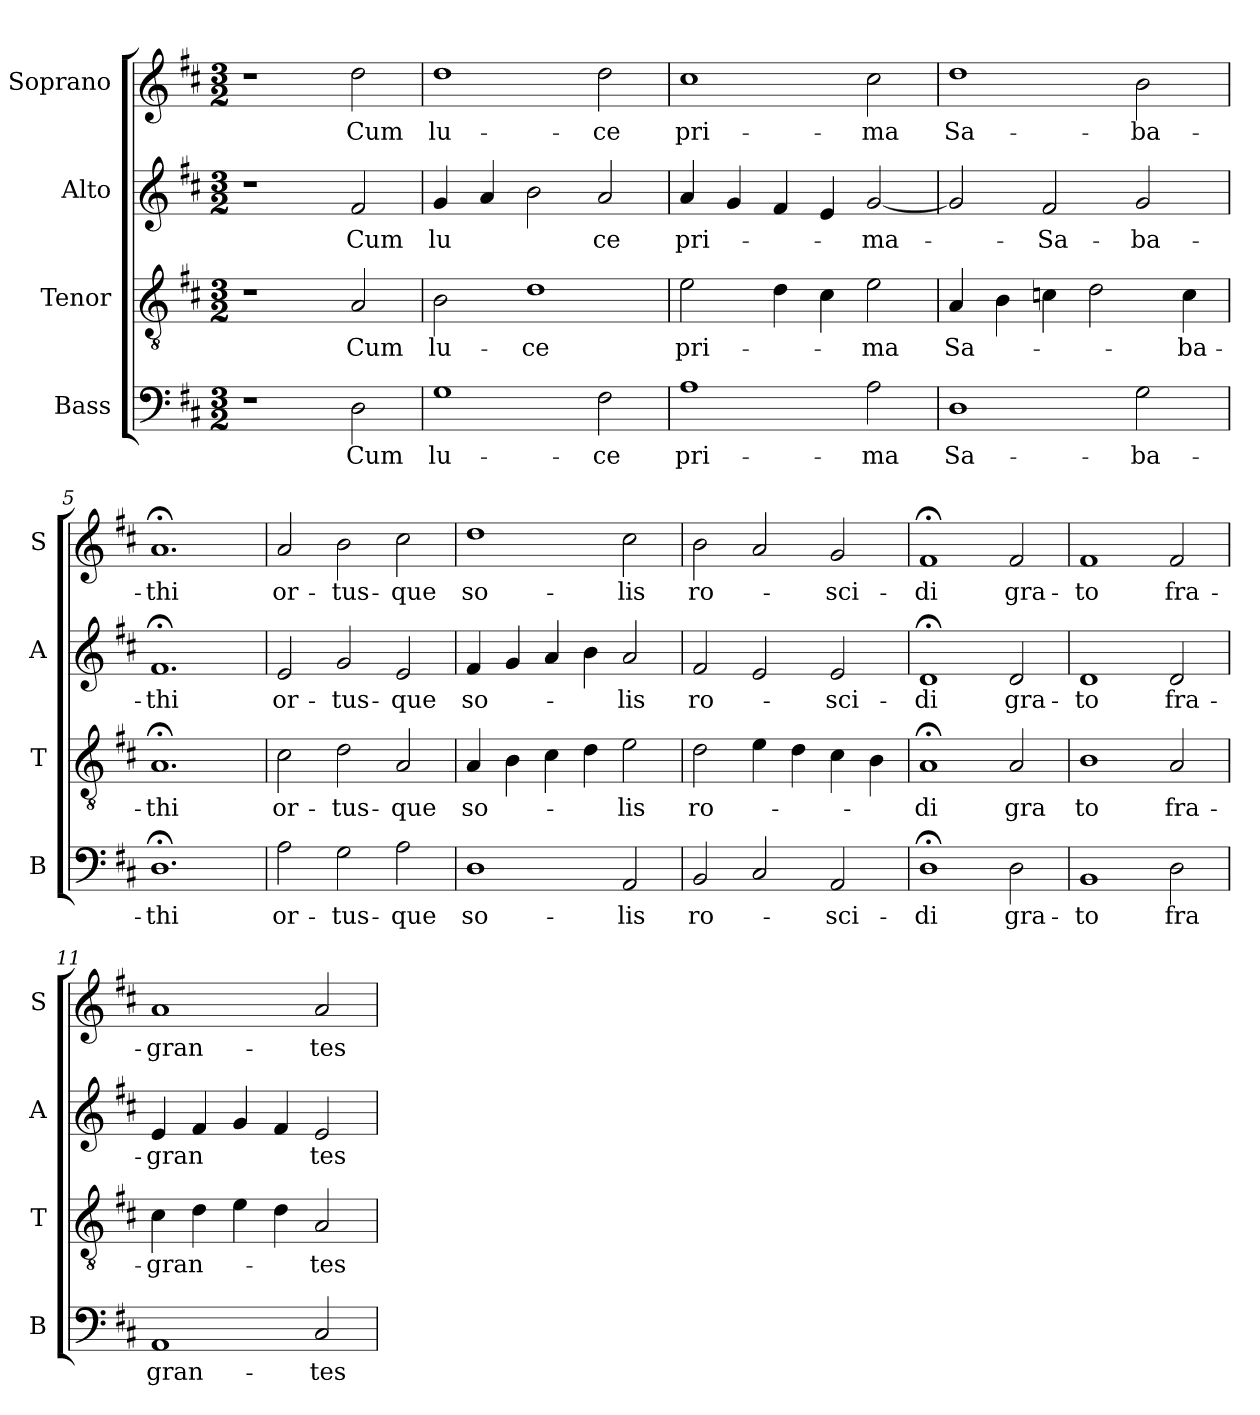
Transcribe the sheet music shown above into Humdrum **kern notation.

**kern	**text	**kern	**text	**kern	**text	**kern	**text
*part4	*part4	*part3	*part3	*part2	*part2	*part1	*part1
*staff4	*staff4	*staff3	*staff3	*staff2	*staff2	*staff1	*staff1
*I"Bass	*	*I"Tenor	*	*I"Alto	*	*I"Soprano	*
*I'B	*	*I'T	*	*I'A	*	*I'S	*
*clefF4	*	*clefGv2	*	*clefG2	*	*clefG2	*
*k[f#c#]	*	*k[f#c#]	*	*k[f#c#]	*	*k[f#c#]	*
*D:	*	*D:	*	*D:	*	*D:	*
*M3/2	*	*M3/2	*	*M3/2	*	*M3/2	*
=1	=1	=1	=1	=1	=1	=1	=1
1r	.	1r	.	1r	.	1r	.
2D\	Cum	2A/	Cum	2f#/	Cum	2dd\	Cum
=2	=2	=2	=2	=2	=2	=2	=2
1G	lu-	2B\	lu-	4g/	lu	1dd	lu-
.	.	.	.	4a/	.	.	.
.	.	1d	-ce	2b\	.	.	.
2F#\	-ce	.	.	2a/	ce	2dd\	-ce
=3	=3	=3	=3	=3	=3	=3	=3
1A	pri-	2e\	pri-	4a/	pri-	1cc#	pri-
.	.	.	.	4g/	.	.	.
.	.	4d\	.	4f#/	.	.	.
.	.	4c#\	.	4e/	.	.	.
2A\	-ma	2e\	-ma	[2g/	-ma-	2cc#\	-ma
=4	=4	=4	=4	=4	=4	=4	=4
1D	Sa-	4A/	Sa-	2g/]	.	1dd	Sa-
.	.	4B\	.	.	.	.	.
.	.	4cn\	.	2f#/	-Sa-	.	.
.	.	2d\	.	.	.	.	.
2G\	-ba-	.	.	2g/	-ba-	2b\	-ba-
.	.	4c\	-ba-	.	.	.	.
=5	=5	=5	=5	=5	=5	=5	=5
1.D;<	-thi	1.A;<	-thi	1.f#;<	-thi	1.a;<	-thi
!!LO:LB:g=z
=6	=6	=6	=6	=6	=6	=6	=6
2A\	or-	2c#\	or-	2e/	or-	2a/	or-
2G\	-tus-	2d\	-tus-	2g/	-tus-	2b\	-tus-
2A\	-que	2A/	-que	2e/	-que	2cc#\	-que
=7	=7	=7	=7	=7	=7	=7	=7
1D	so-	4A/	so-	4f#/	so-	1dd	so-
.	.	4B\	.	4g/	.	.	.
.	.	4c#\	.	4a/	.	.	.
.	.	4d\	.	4b\	.	.	.
2AA/	-lis	2e\	-lis	2a/	-lis	2cc#\	-lis
=8	=8	=8	=8	=8	=8	=8	=8
2BB/	ro-	2d\	ro-	2f#/	ro-	2b\	ro-
2C#/	.	4e\	.	2e/	.	2a/	.
.	.	4d\	.	.	.	.	.
2AA/	-sci-	4c#\	.	2e/	-sci-	2g/	-sci-
.	.	4B\	.	.	.	.	.
=9	=9	=9	=9	=9	=9	=9	=9
1D;<	-di	1A;<	-di	1d;<	-di	1f#;<	-di
2D\	gra-	2A/	gra	2d/	gra-	2f#/	gra-
!!LO:LB:g=z
=10	=10	=10	=10	=10	=10	=10	=10
1BB	-to	1B	to	1d	-to	1f#	-to
2D\	fra	2A/	fra-	2d/	fra-	2f#/	fra-
=11	=11	=11	=11	=11	=11	=11	=11
1AA	gran-	4c#\	-gran-	4e/	-gran	1a	-gran-
.	.	4d\	.	4f#/	.	.	.
.	.	4e\	.	4g/	.	.	.
.	.	4d\	.	4f#/	.	.	.
2C#/	-tes	2A/	-tes	2e/	tes	2a/	-tes
=	=	=	=	=	=	=	=
*-	*-	*-	*-	*-	*-	*-	*-
